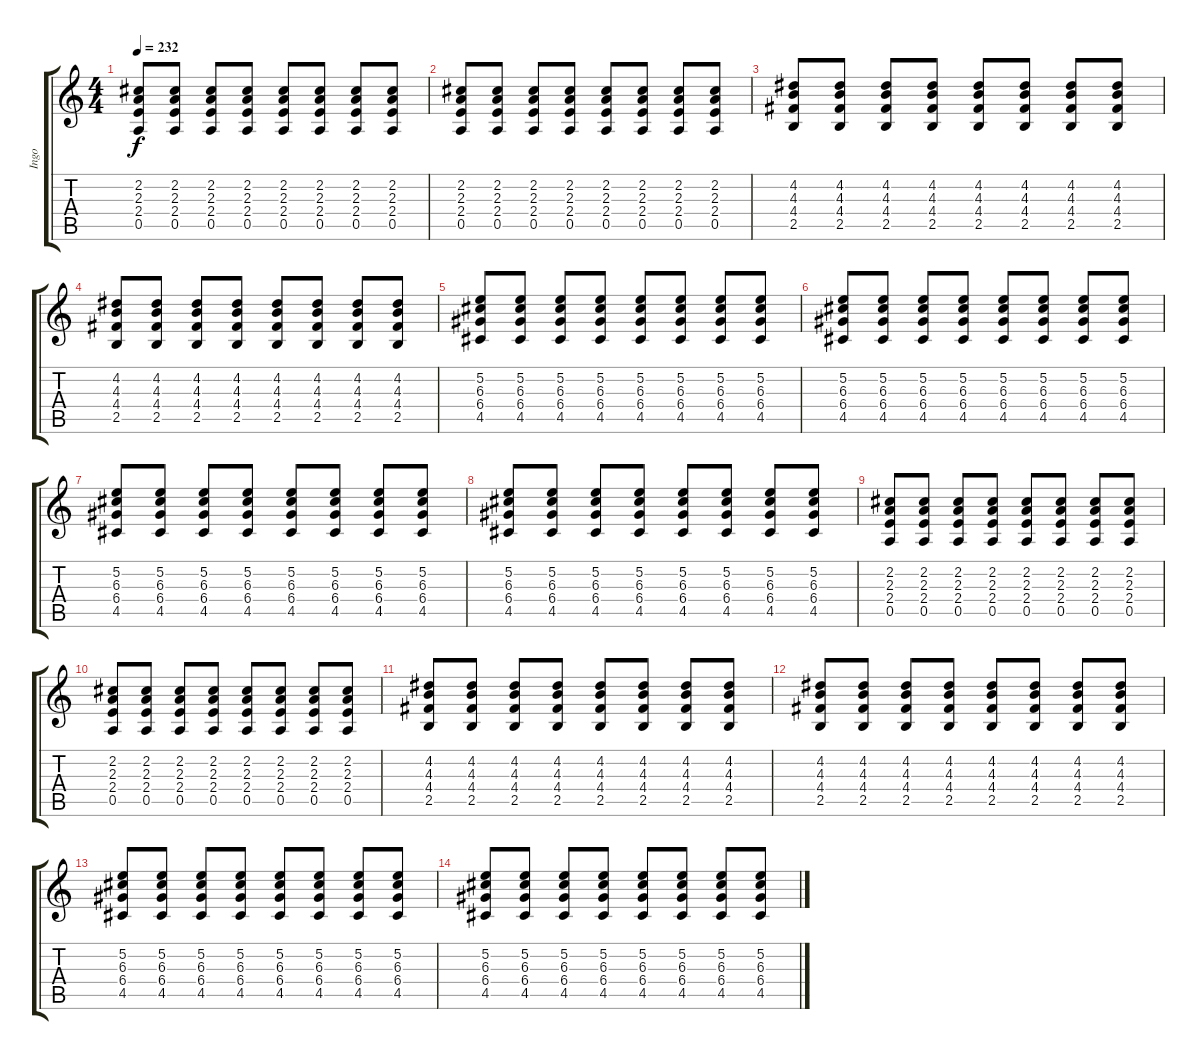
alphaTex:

\track ("Ingo" "Ingo") {instrument electricguitarclean}
\staff {score tabs}
\tuning (E4 B3 G3 D3 A2 E2) {hide}
\ts (4 4)
\tempo 232
\clef g2
\ks c
(2.2 2.3 2.4 0.5).8{dy f instrument electricguitarjazz} (2.2 2.3 2.4 0.5).8 (2.2 2.3 2.4 0.5).8 (2.2 2.3 2.4 0.5).8 (2.2 2.3 2.4 0.5).8 (2.2 2.3 2.4 0.5).8 (2.2 2.3 2.4 0.5).8 (2.2 2.3 2.4 0.5).8 |
(2.2 2.3 2.4 0.5).8{instrument electricguitarjazz} (2.2 2.3 2.4 0.5).8 (2.2 2.3 2.4 0.5).8 (2.2 2.3 2.4 0.5).8 (2.2 2.3 2.4 0.5).8 (2.2 2.3 2.4 0.5).8 (2.2 2.3 2.4 0.5).8 (2.2 2.3 2.4 0.5).8 |
(4.2 4.3 4.4 2.5).8 (4.2 4.3 4.4 2.5).8 (4.2 4.3 4.4 2.5).8 (4.2 4.3 4.4 2.5).8 (4.2 4.3 4.4 2.5).8 (4.2 4.3 4.4 2.5).8 (4.2 4.3 4.4 2.5).8 (4.2 4.3 4.4 2.5).8 |
(4.2 4.3 4.4 2.5).8 (4.2 4.3 4.4 2.5).8 (4.2 4.3 4.4 2.5).8 (4.2 4.3 4.4 2.5).8 (4.2 4.3 4.4 2.5).8 (4.2 4.3 4.4 2.5).8 (4.2 4.3 4.4 2.5).8 (4.2 4.3 4.4 2.5).8 |
(5.2 6.3 6.4 4.5).8 (5.2 6.3 6.4 4.5).8 (5.2 6.3 6.4 4.5).8 (5.2 6.3 6.4 4.5).8 (5.2 6.3 6.4 4.5).8 (5.2 6.3 6.4 4.5).8 (5.2 6.3 6.4 4.5).8 (5.2 6.3 6.4 4.5).8 |
(5.2 6.3 6.4 4.5).8 (5.2 6.3 6.4 4.5).8 (5.2 6.3 6.4 4.5).8 (5.2 6.3 6.4 4.5).8 (5.2 6.3 6.4 4.5).8 (5.2 6.3 6.4 4.5).8 (5.2 6.3 6.4 4.5).8 (5.2 6.3 6.4 4.5).8 |
(5.2 6.3 6.4 4.5).8 (5.2 6.3 6.4 4.5).8 (5.2 6.3 6.4 4.5).8 (5.2 6.3 6.4 4.5).8 (5.2 6.3 6.4 4.5).8 (5.2 6.3 6.4 4.5).8 (5.2 6.3 6.4 4.5).8 (5.2 6.3 6.4 4.5).8 |
(5.2 6.3 6.4 4.5).8 (5.2 6.3 6.4 4.5).8 (5.2 6.3 6.4 4.5).8 (5.2 6.3 6.4 4.5).8 (5.2 6.3 6.4 4.5).8 (5.2 6.3 6.4 4.5).8 (5.2 6.3 6.4 4.5).8 (5.2 6.3 6.4 4.5).8 |
(2.2 2.3 2.4 0.5).8{instrument electricguitarjazz} (2.2 2.3 2.4 0.5).8 (2.2 2.3 2.4 0.5).8 (2.2 2.3 2.4 0.5).8 (2.2 2.3 2.4 0.5).8 (2.2 2.3 2.4 0.5).8 (2.2 2.3 2.4 0.5).8 (2.2 2.3 2.4 0.5).8 |
(2.2 2.3 2.4 0.5).8{instrument electricguitarjazz} (2.2 2.3 2.4 0.5).8 (2.2 2.3 2.4 0.5).8 (2.2 2.3 2.4 0.5).8 (2.2 2.3 2.4 0.5).8 (2.2 2.3 2.4 0.5).8 (2.2 2.3 2.4 0.5).8 (2.2 2.3 2.4 0.5).8 |
(4.2 4.3 4.4 2.5).8 (4.2 4.3 4.4 2.5).8 (4.2 4.3 4.4 2.5).8 (4.2 4.3 4.4 2.5).8 (4.2 4.3 4.4 2.5).8 (4.2 4.3 4.4 2.5).8 (4.2 4.3 4.4 2.5).8 (4.2 4.3 4.4 2.5).8 |
(4.2 4.3 4.4 2.5).8 (4.2 4.3 4.4 2.5).8 (4.2 4.3 4.4 2.5).8 (4.2 4.3 4.4 2.5).8 (4.2 4.3 4.4 2.5).8 (4.2 4.3 4.4 2.5).8 (4.2 4.3 4.4 2.5).8 (4.2 4.3 4.4 2.5).8 |
(5.2 6.3 6.4 4.5).8 (5.2 6.3 6.4 4.5).8 (5.2 6.3 6.4 4.5).8 (5.2 6.3 6.4 4.5).8 (5.2 6.3 6.4 4.5).8 (5.2 6.3 6.4 4.5).8 (5.2 6.3 6.4 4.5).8 (5.2 6.3 6.4 4.5).8 |
(5.2 6.3 6.4 4.5).8 (5.2 6.3 6.4 4.5).8 (5.2 6.3 6.4 4.5).8 (5.2 6.3 6.4 4.5).8 (5.2 6.3 6.4 4.5).8 (5.2 6.3 6.4 4.5).8 (5.2 6.3 6.4 4.5).8 (5.2 6.3 6.4 4.5).8
